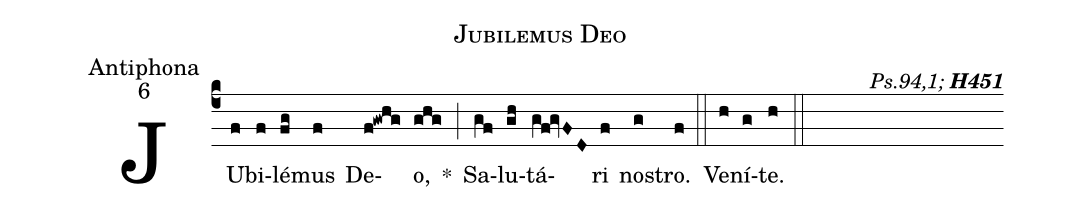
name:Jubilemus Deo;
office-part:Antiphona;
mode:6;
commentary:{\itshape\mdseries Ps.94,1;\/} {\bfseries H451};
%%
(c4)  JU(f)bi(f)lé(fg)mus(f) De(f@gwhg)o,(ghg) <sp>*</sp>(;)
Sa(gf)lu(gh)tá(gf@gvFD)ri(f) no(g)stro.(f) (::)
Ve(h)ní(g)te.(h) (::)
